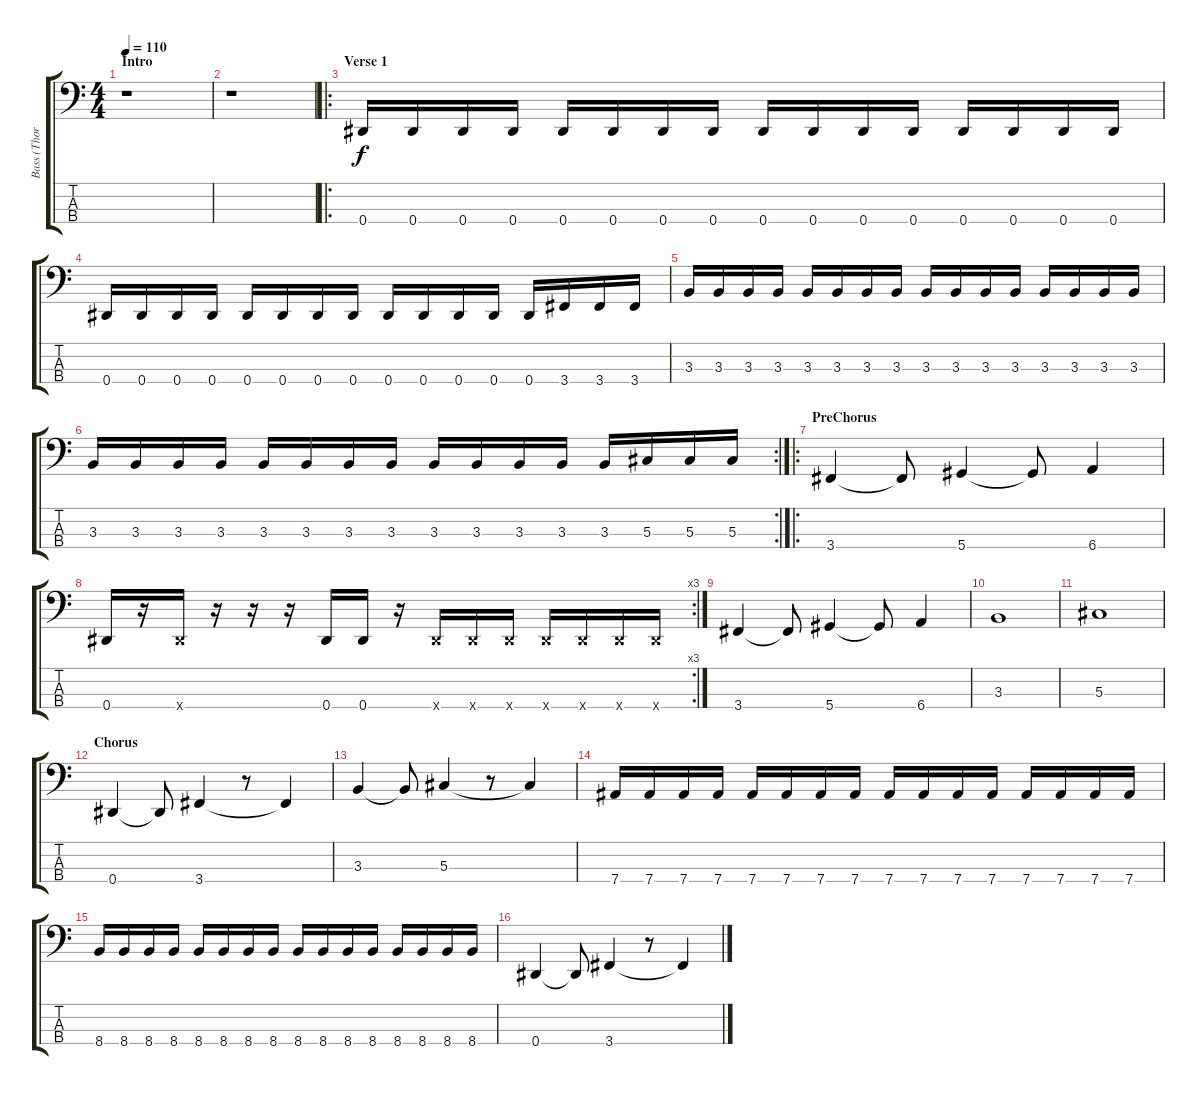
\track ("Bass (Thorsten)" "Bass (Thor") {instrument electricbasspick}
\staff {score tabs}
\tuning (Gb2 Db2 Ab1 Eb1) {hide}
\ts (4 4)
\section ("" "Intro")
\tempo 110
\clef f4
\ks c
r.1{dy f instrument electricbasspick} |
r.1 |
\ro
\section ("" "Verse 1")
0.4.16 0.4.16 0.4.16 0.4.16 0.4.16 0.4.16 0.4.16 0.4.16 0.4.16 0.4.16 0.4.16 0.4.16 0.4.16 0.4.16 0.4.16 0.4.16 |
0.4.16 0.4.16 0.4.16 0.4.16 0.4.16 0.4.16 0.4.16 0.4.16 0.4.16 0.4.16 0.4.16 0.4.16 0.4.16 3.4.16 3.4.16 3.4.16 |
3.3.16 3.3.16 3.3.16 3.3.16 3.3.16 3.3.16 3.3.16 3.3.16 3.3.16 3.3.16 3.3.16 3.3.16 3.3.16 3.3.16 3.3.16 3.3.16 |
\rc 2
3.3.16 3.3.16 3.3.16 3.3.16 3.3.16 3.3.16 3.3.16 3.3.16 3.3.16 3.3.16 3.3.16 3.3.16 3.3.16 5.3.16 5.3.16 5.3.16 |
\ro
\section ("" "PreChorus")
3.4.4 3.4{t}.8 5.4.4 5.4{t}.8 6.4.4 |
\rc 3
0.4.16 r.16 0.4{x}.16 r.16 r.16 r.16 0.4.16 0.4.16 r.16 0.4{x}.16 0.4{x}.16 0.4{x}.16 0.4{x}.16 0.4{x}.16 0.4{x}.16 0.4{x}.16 |
3.4.4 3.4{t}.8 5.4.4 5.4{t}.8 6.4.4 |
3.3.1 |
5.3.1 |
\section ("" "Chorus")
0.4.4 0.4{t}.8 3.4.4 r.8 3.4{t}.4 |
3.3.4 3.3{t}.8 5.3.4 r.8 5.3{t}.4 |
7.4.16 7.4.16 7.4.16 7.4.16 7.4.16 7.4.16 7.4.16 7.4.16 7.4.16 7.4.16 7.4.16 7.4.16 7.4.16 7.4.16 7.4.16 7.4.16 |
8.4.16 8.4.16 8.4.16 8.4.16 8.4.16 8.4.16 8.4.16 8.4.16 8.4.16 8.4.16 8.4.16 8.4.16 8.4.16 8.4.16 8.4.16 8.4.16 |
0.4.4 0.4{t}.8 3.4.4 r.8 3.4{t}.4
